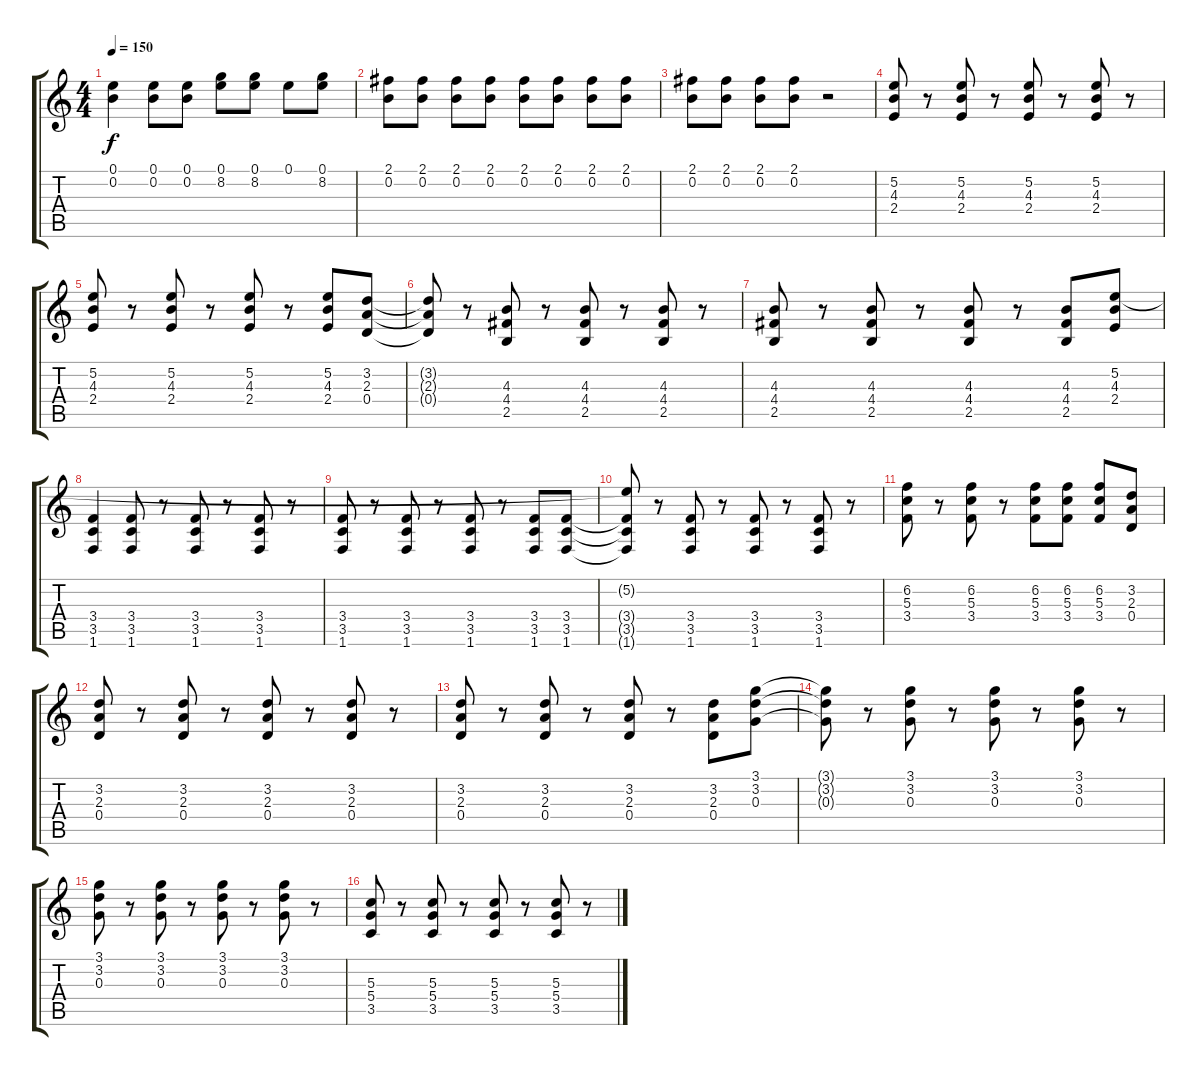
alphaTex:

\track "" {instrument distortionguitar}
\staff {score tabs}
\tuning (E4 B3 G3 D3 A2 E2) {hide}
\ts (4 4)
\tempo 150
\clef g2
\ks c
(0.1 0.2).4{dy f} (0.1 0.2).8 (0.1 0.2).8 (0.1 8.2).8 (0.1 8.2).8 0.1.8 (0.1 8.2).8 |
(2.1 0.2).8 (2.1 0.2).8 (2.1 0.2).8 (2.1 0.2).8 (2.1 0.2).8 (2.1 0.2).8 (2.1 0.2).8 (2.1 0.2).8 |
(2.1 0.2).8 (2.1 0.2).8 (2.1 0.2).8 (2.1 0.2).8 r.2 |
(5.2 4.3 2.4).8 r.8 (5.2 4.3 2.4).8 r.8 (5.2 4.3 2.4).8 r.8 (5.2 4.3 2.4).8 r.8 |
(5.2 4.3 2.4).8 r.8 (5.2 4.3 2.4).8 r.8 (5.2 4.3 2.4).8 r.8 (5.2 4.3 2.4).8 (3.2 2.3 0.4).8 |
(3.2{t} 2.3{t} 0.4{t}).8 r.8 (4.3 4.4 2.5).8 r.8 (4.3 4.4 2.5).8 r.8 (4.3 4.4 2.5).8 r.8 |
(4.3 4.4 2.5).8 r.8 (4.3 4.4 2.5).8 r.8 (4.3 4.4 2.5).8 r.8 (4.3 4.4 2.5).8 (5.2 4.3 2.4).8 |
(3.4 3.5 1.6).4 (3.4 3.5 1.6).8 r.8 (3.4 3.5 1.6).8 r.8 (3.4 3.5 1.6).8 r.8 |
(3.4 3.5 1.6).8 r.8 (3.4 3.5 1.6).8 r.8 (3.4 3.5 1.6).8 r.8 (3.4 3.5 1.6).8 (3.4 3.5 1.6).8 |
(5.2{t} 3.4{t} 3.5{t} 1.6{t}).8 r.8 (3.4 3.5 1.6).8 r.8 (3.4 3.5 1.6).8 r.8 (3.4 3.5 1.6).8 r.8 |
(6.2 5.3 3.4).8 r.8 (6.2 5.3 3.4).8 r.8 (6.2 5.3 3.4).8 (6.2 5.3 3.4).8 (6.2 5.3 3.4).8 (3.2 2.3 0.4).8 |
(3.2 2.3 0.4).8 r.8 (3.2 2.3 0.4).8 r.8 (3.2 2.3 0.4).8 r.8 (3.2 2.3 0.4).8 r.8 |
(3.2 2.3 0.4).8 r.8 (3.2 2.3 0.4).8 r.8 (3.2 2.3 0.4).8 r.8 (3.2 2.3 0.4).8 (3.1 3.2 0.3).8 |
(3.1{t} 3.2{t} 0.3{t}).8 r.8 (3.1 3.2 0.3).8 r.8 (3.1 3.2 0.3).8 r.8 (3.1 3.2 0.3).8 r.8 |
(3.1 3.2 0.3).8 r.8 (3.1 3.2 0.3).8 r.8 (3.1 3.2 0.3).8 r.8 (3.1 3.2 0.3).8 r.8 |
(5.3 5.4 3.5).8 r.8 (5.3 5.4 3.5).8 r.8 (5.3 5.4 3.5).8 r.8 (5.3 5.4 3.5).8 r.8
